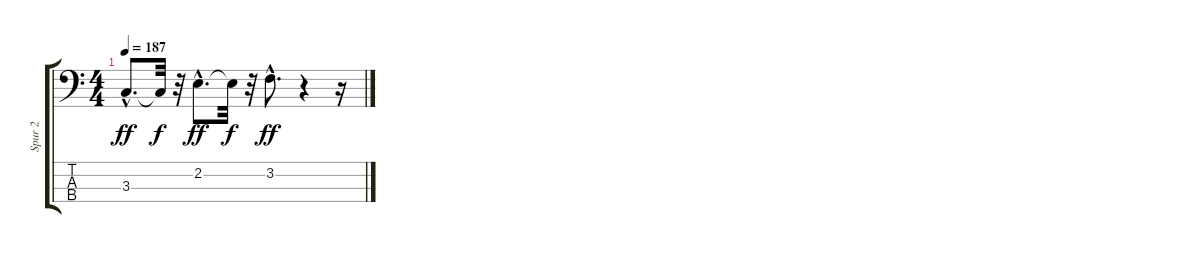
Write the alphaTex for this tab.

\track ("Spur 2" "Spur 2") {instrument electricbassfinger}
\staff {score tabs}
\tuning (G2 D2 A1 E1) {hide}
\ts (4 4)
\tempo 187
\clef f4
\ks c
3.3{hac}.8{d dy ff} 3.3{t}.32{dy f} r.32 2.2{hac}.8{d dy ff} 2.2{t}.32{dy f} r.32 3.2{hac}.8{d dy ff} r.4 r.16
